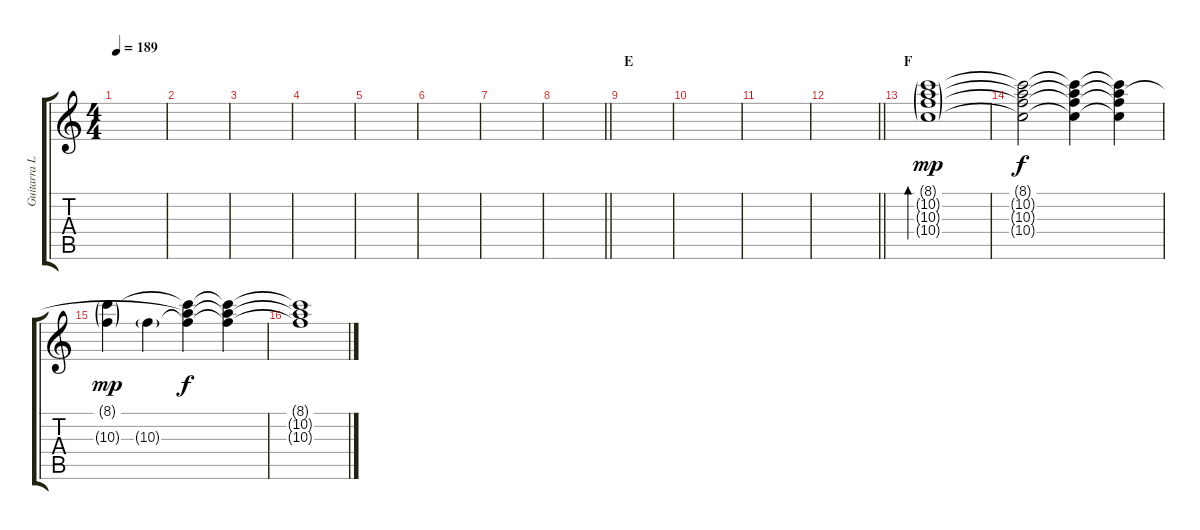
\track ("Guitarra L2" "Guitarra L") {instrument electricguitarjazz}
\staff {score tabs}
\tuning (E4 B3 G3 D3 A2 D2) {hide}
\ts (4 4)
\tempo 189
\clef g2
\ks c
|
|
|
|
|
|
|
\barLineRight lightlight
|
\section ("" "E")
|
|
|
\barLineRight lightlight
|
\section ("" "F")
(8.1{g} 10.2{g} 10.3{g} 10.4{g}).1{bd 480 dy mp volume 14 instrument electricguitarjazz} |
(8.1{t} 10.2{t} 10.3{t} 10.4{t}).2{dy f} (8.1{t} 10.2{t} 10.3{t} 10.4{t}).4 (8.1{t} 10.2{t} 10.3{t} 10.4{t}).4 |
(8.1{g} 10.3{g}).4{dy mp} 10.3{g}.4 (8.1{t} 10.2{t} 10.3{t}).4{dy f} (8.1{t} 10.2{t} 10.3{t}).4 |
(8.1{t} 10.2{t} 10.3{t}).1
